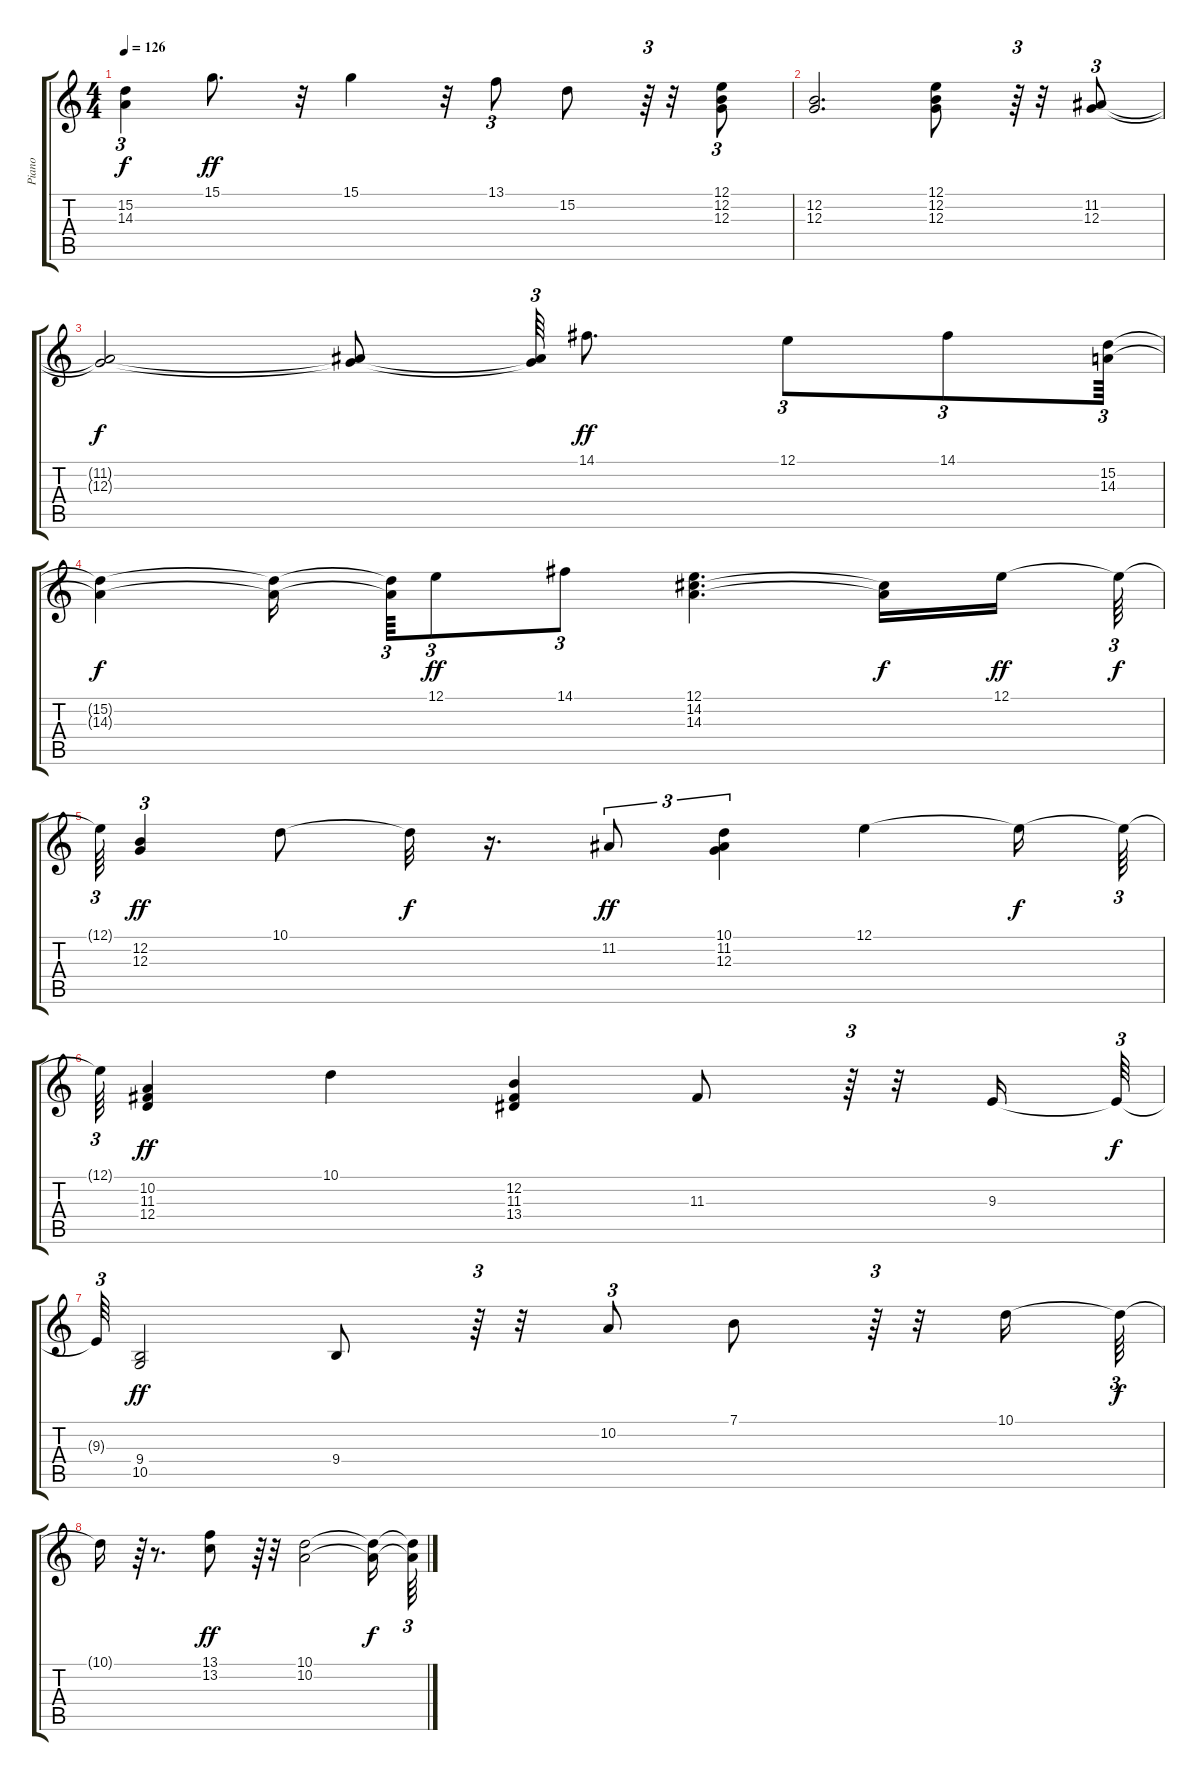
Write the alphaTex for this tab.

\track ("Piano" "Piano") {instrument electricpiano1}
\staff {score tabs}
\tuning (E4 B3 G3 D3 A2 E2) {hide}
\ts (4 4)
\tempo 126
\clef g2
\ks c
(15.2{t} 14.3{t}).4{tu (3 2) dy f} 15.1.8{d dy ff} r.32 15.1.4 r.32 13.1.8{tu (3 2)} 15.2.8 r.64{tu (3 2)} r.32 (12.1 12.2 12.3).8{tu (3 2)} |
(12.2 12.3).2{d} (12.1 12.2 12.3).8 r.64{tu (3 2)} r.32 (11.2 12.3).8{tu (3 2)} |
(11.2{t} 12.3{t}).2{dy f} (11.2{t} 12.3{t}).8 (11.2{t} 12.3{t}).64{tu (3 2)} 14.1.8{d dy ff} 12.1.8{tu (3 2)} 14.1.8{tu (3 2)} (15.2 14.3).64{tu (3 2)} |
(15.2{t} 14.3{t}).4{dy f} (15.2{t} 14.3{t}).16 (15.2{t} 14.3{t}).64{tu (3 2)} 12.1.8{tu (3 2) dy ff} 14.1.8{tu (3 2)} (12.1 14.2 14.3).4{d} (14.2{t} 14.3{t}).16{dy f} 12.1.16{dy ff} 12.1{t}.64{tu (3 2) dy f} |
12.1{t}.64{tu (3 2)} (12.2 12.3).4{tu (3 2) dy ff} 10.1.8 10.1{t}.32{dy f} r.16{d} 11.2.8{tu (3 2) dy ff} (10.1 11.2 12.3).4{tu (3 2)} 12.1.4 12.1{t}.16{dy f} 12.1{t}.64{tu (3 2)} |
12.1{t}.64{tu (3 2)} (10.2 11.3 12.4).4{dy ff} 10.1.4 (12.2 11.3 13.4).4 11.3.8 r.64{tu (3 2)} r.32 9.3.16 9.3{t}.64{tu (3 2) dy f} |
9.3{t}.64{tu (3 2)} (9.4 10.5).2{dy ff} 9.4.8 r.64{tu (3 2)} r.32 10.2.8{tu (3 2)} 7.1.8 r.64{tu (3 2)} r.32 10.1.16 10.1{t}.64{tu (3 2) dy f} |
10.1{t}.16 r.64{tu (3 2)} r.8{d} (13.1 13.2).8{dy ff} r.64{tu (3 2)} r.32 (10.1 10.2).2 (10.1{t} 10.2{t}).16{dy f} (10.1{t} 10.2{t}).64{tu (3 2)}
